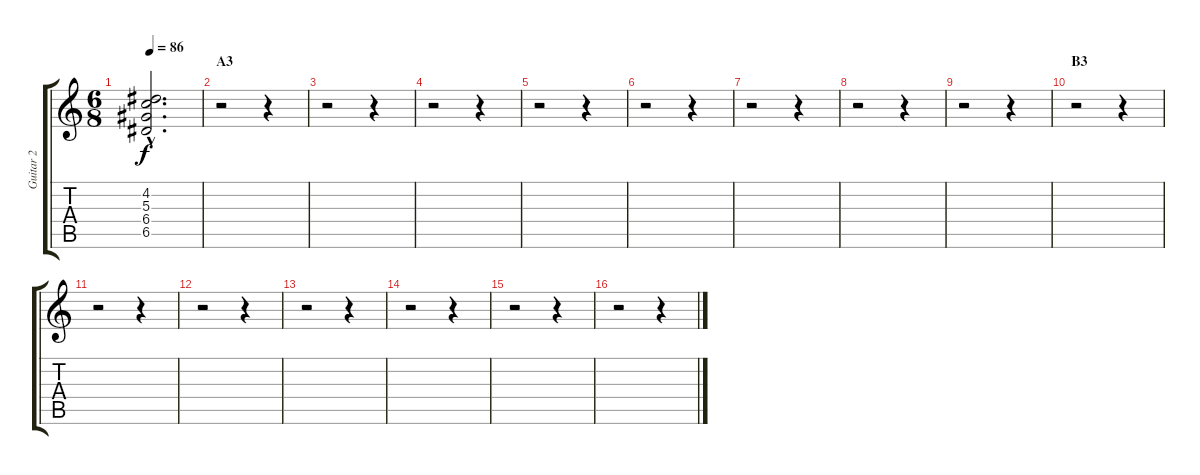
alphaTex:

\track ("Guitar 2" "Guitar 2") {instrument electricguitarclean}
\staff {score tabs}
\tuning (E4 B3 G3 D3 A2 E2) {hide}
\ts (6 8)
\tempo 86
\clef g2
\ks c
(4.2{hac t} 5.3{hac t} 6.4{hac t} 6.5{hac t}).2{d dy f} |
\section ("" "A3")
r.2 r.4 |
r.2 r.4 |
r.2 r.4 |
r.2 r.4 |
r.2 r.4 |
r.2 r.4 |
r.2 r.4 |
r.2 r.4 |
\section ("" "B3")
r.2 r.4 |
r.2 r.4 |
r.2 r.4 |
r.2 r.4 |
r.2 r.4 |
r.2 r.4 |
r.2 r.4
